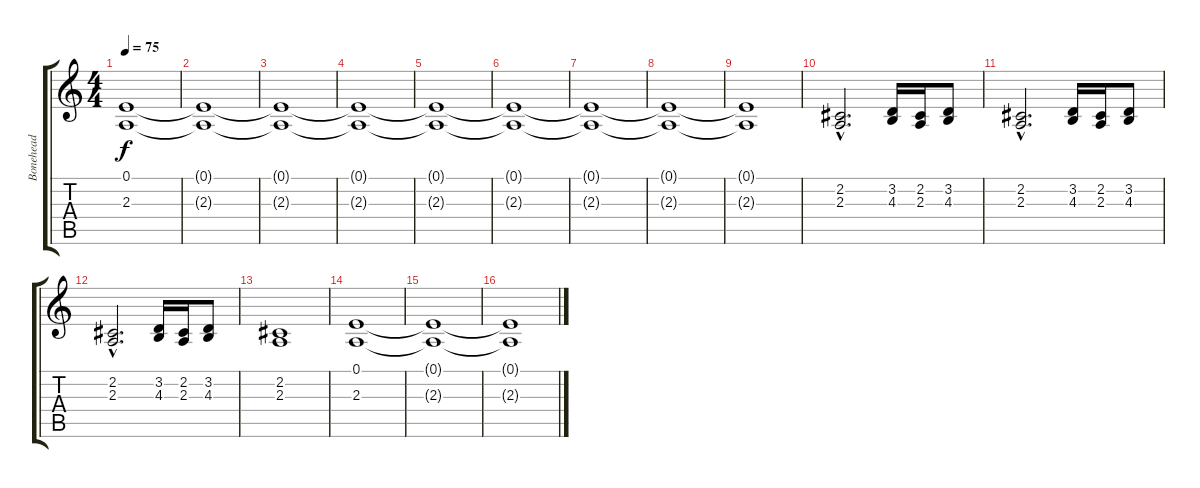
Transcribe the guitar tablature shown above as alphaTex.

\track ("Bonehead" "Bonehead") {instrument synthbrass1}
\staff {score tabs}
\tuning (E4 B3 G3 D3 A2 E2) {hide}
\ts (4 4)
\tempo 75
\clef g2
\ks c
(0.1{t} 2.3{t}).1{dy f} |
(0.1{t} 2.3{t}).1 |
(0.1{t} 2.3{t}).1 |
(0.1{t} 2.3{t}).1 |
(0.1{t} 2.3{t}).1 |
(0.1{t} 2.3{t}).1 |
(0.1{t} 2.3{t}).1 |
(0.1{t} 2.3{t}).1 |
(0.1{t} 2.3{t}).1 |
(2.2{hac} 2.3{hac}).2{d} (3.2 4.3).16 (2.2 2.3).16 (3.2 4.3).8 |
(2.2{hac} 2.3{hac}).2{d} (3.2 4.3).16 (2.2 2.3).16 (3.2 4.3).8 |
(2.2{hac} 2.3{hac}).2{d} (3.2 4.3).16 (2.2 2.3).16 (3.2 4.3).8 |
(2.2 2.3).1 |
(0.1 2.3).1 |
(0.1{t} 2.3{t}).1 |
(0.1{t} 2.3{t}).1
